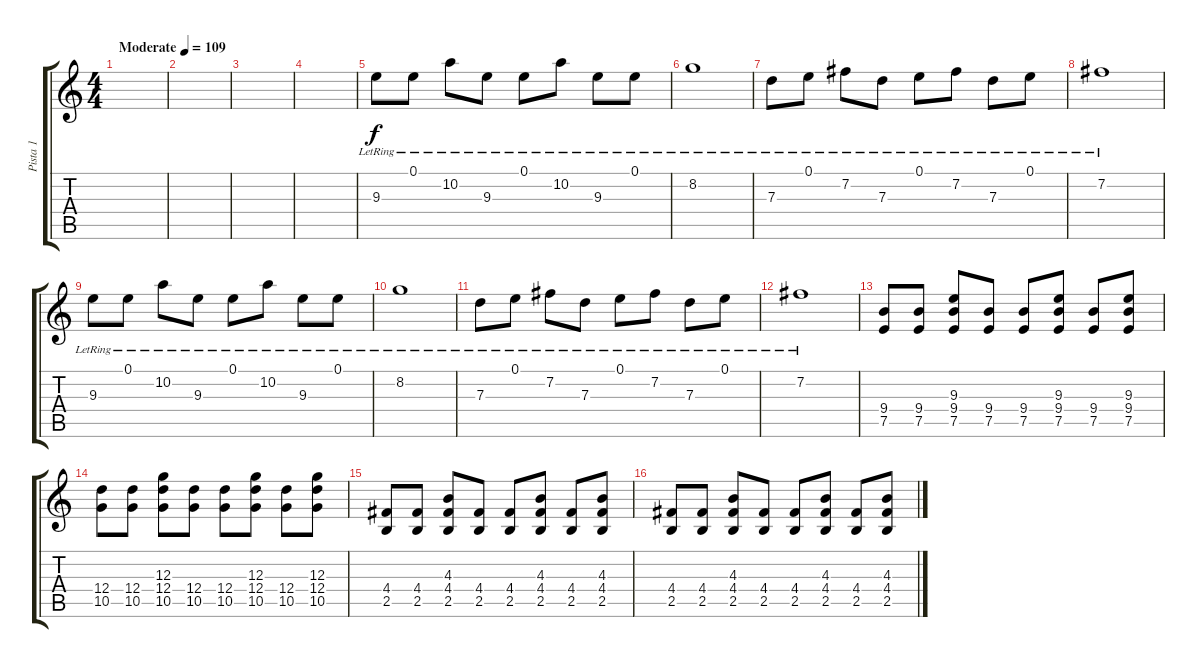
\track ("Pista 1" "Pista 1") {instrument acousticguitarnylon}
\staff {score tabs}
\tuning (E4 B3 G3 D3 A2 E2) {hide}
\ts (4 4)
\tempo (109 "Moderate")
\clef g2
\ks c
|
|
|
|
9.3{lr}.8 0.1{lr}.8 10.2{lr}.8 9.3{lr}.8 0.1{lr}.8 10.2{lr}.8 9.3{lr}.8 0.1{lr}.8 |
8.2{lr}.1 |
7.3{lr}.8 0.1{lr}.8 7.2{lr}.8 7.3{lr}.8 0.1{lr}.8 7.2{lr}.8 7.3{lr}.8 0.1{lr}.8 |
7.2{lr}.1 |
9.3{lr}.8 0.1{lr}.8 10.2{lr}.8 9.3{lr}.8 0.1{lr}.8 10.2{lr}.8 9.3{lr}.8 0.1{lr}.8 |
8.2{lr}.1 |
7.3{lr}.8 0.1{lr}.8 7.2{lr}.8 7.3{lr}.8 0.1{lr}.8 7.2{lr}.8 7.3{lr}.8 0.1{lr}.8 |
7.2{lr}.1 |
(9.4 7.5).8 (9.4 7.5).8 (9.3 9.4 7.5).8 (9.4 7.5).8 (9.4 7.5).8 (9.3 9.4 7.5).8 (9.4 7.5).8 (9.3 9.4 7.5).8 |
(12.4 10.5).8 (12.4 10.5).8 (12.3 12.4 10.5).8 (12.4 10.5).8 (12.4 10.5).8 (12.3 12.4 10.5).8 (12.4 10.5).8 (12.3 12.4 10.5).8 |
(4.4 2.5).8 (4.4 2.5).8 (4.3 4.4 2.5).8 (4.4 2.5).8 (4.4 2.5).8 (4.3 4.4 2.5).8 (4.4 2.5).8 (4.3 4.4 2.5).8 |
(4.4 2.5).8 (4.4 2.5).8 (4.3 4.4 2.5).8 (4.4 2.5).8 (4.4 2.5).8 (4.3 4.4 2.5).8 (4.4 2.5).8 (4.3 4.4 2.5).8
